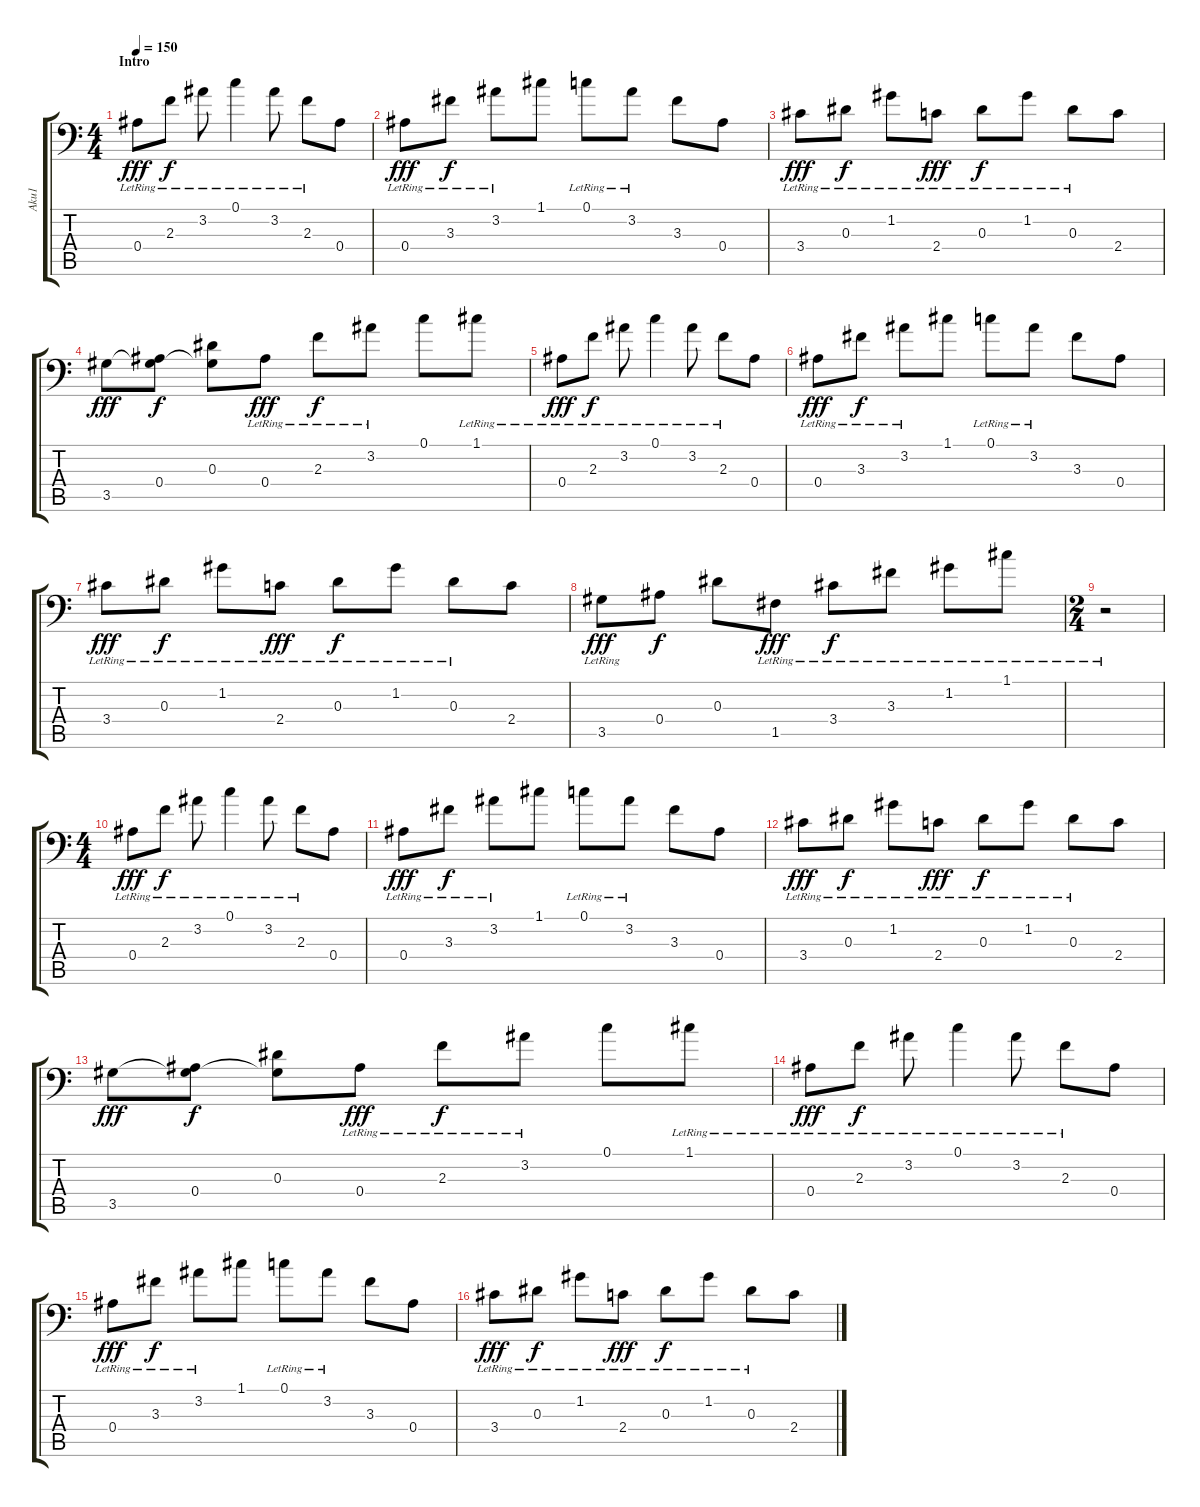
\track ("Aku1" "Aku1") {instrument acousticguitarsteel}
\staff {score tabs}
\tuning (C4 G3 Eb3 Bb2 F2 Bb1) {hide}
\ts (4 4)
\section ("" "Intro")
\tempo 150
\clef f4
\ks c
0.4{lr}.8{dy fff instrument acousticguitarsteel} 2.3{lr}.8{dy f} 3.2{lr}.8 0.1{lr}.4 3.2{lr}.8 2.3{lr}.8 0.4.8 |
0.4{lr}.8{dy fff} 3.3{lr}.8{dy f} 3.2{lr}.8 1.1.8 0.1{lr}.8 3.2{lr}.8 3.3.8 0.4.8 |
3.4{lr}.8{dy fff} 0.3{lr}.8{dy f} 1.2{lr}.8 2.4{lr}.8{dy fff} 0.3{lr}.8{dy f} 1.2{lr}.8 0.3{lr}.8 2.4.8 |
3.5.8{dy fff} (0.4 3.5{t}).8{dy f} (0.3 3.5{t}).8 0.4{lr}.8{dy fff} 2.3{lr}.8{dy f} 3.2{lr}.8 0.1.8 1.1{lr}.8 |
0.4{lr}.8{dy fff} 2.3{lr}.8{dy f} 3.2{lr}.8 0.1{lr}.4 3.2{lr}.8 2.3{lr}.8 0.4.8 |
0.4{lr}.8{dy fff} 3.3{lr}.8{dy f} 3.2{lr}.8 1.1.8 0.1{lr}.8 3.2{lr}.8 3.3.8 0.4.8 |
3.4{lr}.8{dy fff} 0.3{lr}.8{dy f} 1.2{lr}.8 2.4{lr}.8{dy fff} 0.3{lr}.8{dy f} 1.2{lr}.8 0.3{lr}.8 2.4.8 |
3.5{lr}.8{dy fff} 0.4.8{dy f} 0.3.8 1.5{lr}.8{dy fff} 3.4{lr}.8{dy f} 3.3{lr}.8 1.2{lr}.8 1.1{lr}.8 |
\ts (2 4)
r.2 |
\ts (4 4)
0.4{lr}.8{dy fff} 2.3{lr}.8{dy f} 3.2{lr}.8 0.1{lr}.4 3.2{lr}.8 2.3{lr}.8 0.4.8 |
0.4{lr}.8{dy fff} 3.3{lr}.8{dy f} 3.2{lr}.8 1.1.8 0.1{lr}.8 3.2{lr}.8 3.3.8 0.4.8 |
3.4{lr}.8{dy fff} 0.3{lr}.8{dy f} 1.2{lr}.8 2.4{lr}.8{dy fff} 0.3{lr}.8{dy f} 1.2{lr}.8 0.3{lr}.8 2.4.8 |
3.5.8{dy fff} (0.4 3.5{t}).8{dy f} (0.3 3.5{t}).8 0.4{lr}.8{dy fff} 2.3{lr}.8{dy f} 3.2{lr}.8 0.1.8 1.1{lr}.8 |
0.4{lr}.8{dy fff} 2.3{lr}.8{dy f} 3.2{lr}.8 0.1{lr}.4 3.2{lr}.8 2.3{lr}.8 0.4.8 |
0.4{lr}.8{dy fff} 3.3{lr}.8{dy f} 3.2{lr}.8 1.1.8 0.1{lr}.8 3.2{lr}.8 3.3.8 0.4.8 |
3.4{lr}.8{dy fff} 0.3{lr}.8{dy f} 1.2{lr}.8 2.4{lr}.8{dy fff} 0.3{lr}.8{dy f} 1.2{lr}.8 0.3{lr}.8 2.4.8
